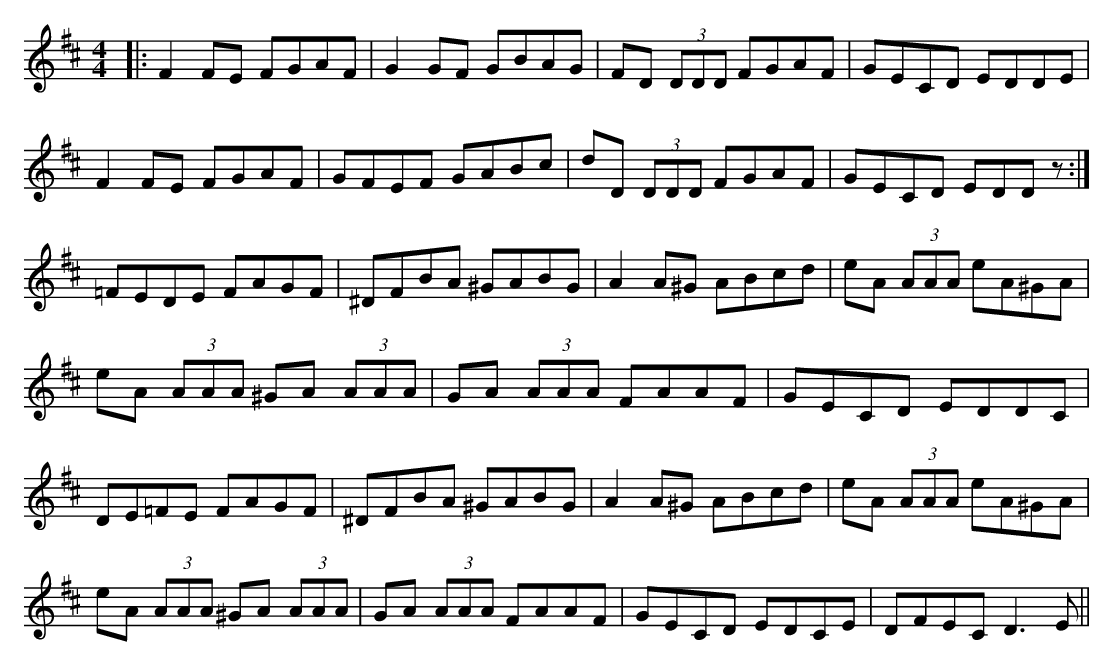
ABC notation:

X:1
M:4/4
K:D
|:F2FE FGAF|G2GF GBAG|FD (3DDD FGAF|GECD EDDE|
F2FE FGAF|GFEF GABc|dD (3DDD FGAF|GECD EDDz:|
=FEDE FAGF|^DFBA ^GABG|A2A^G ABcd|eA (3AAA eA^GA|
eA (3AAA ^GA (3AAA|GA (3AAA FAAF|GECD EDDC|
DE=FE FAGF|^DFBA ^GABG|A2A^G ABcd|eA (3AAA eA^GA|
eA (3AAA ^GA (3AAA|GA (3AAA FAAF|GECD EDCE|DFEC D3E||
